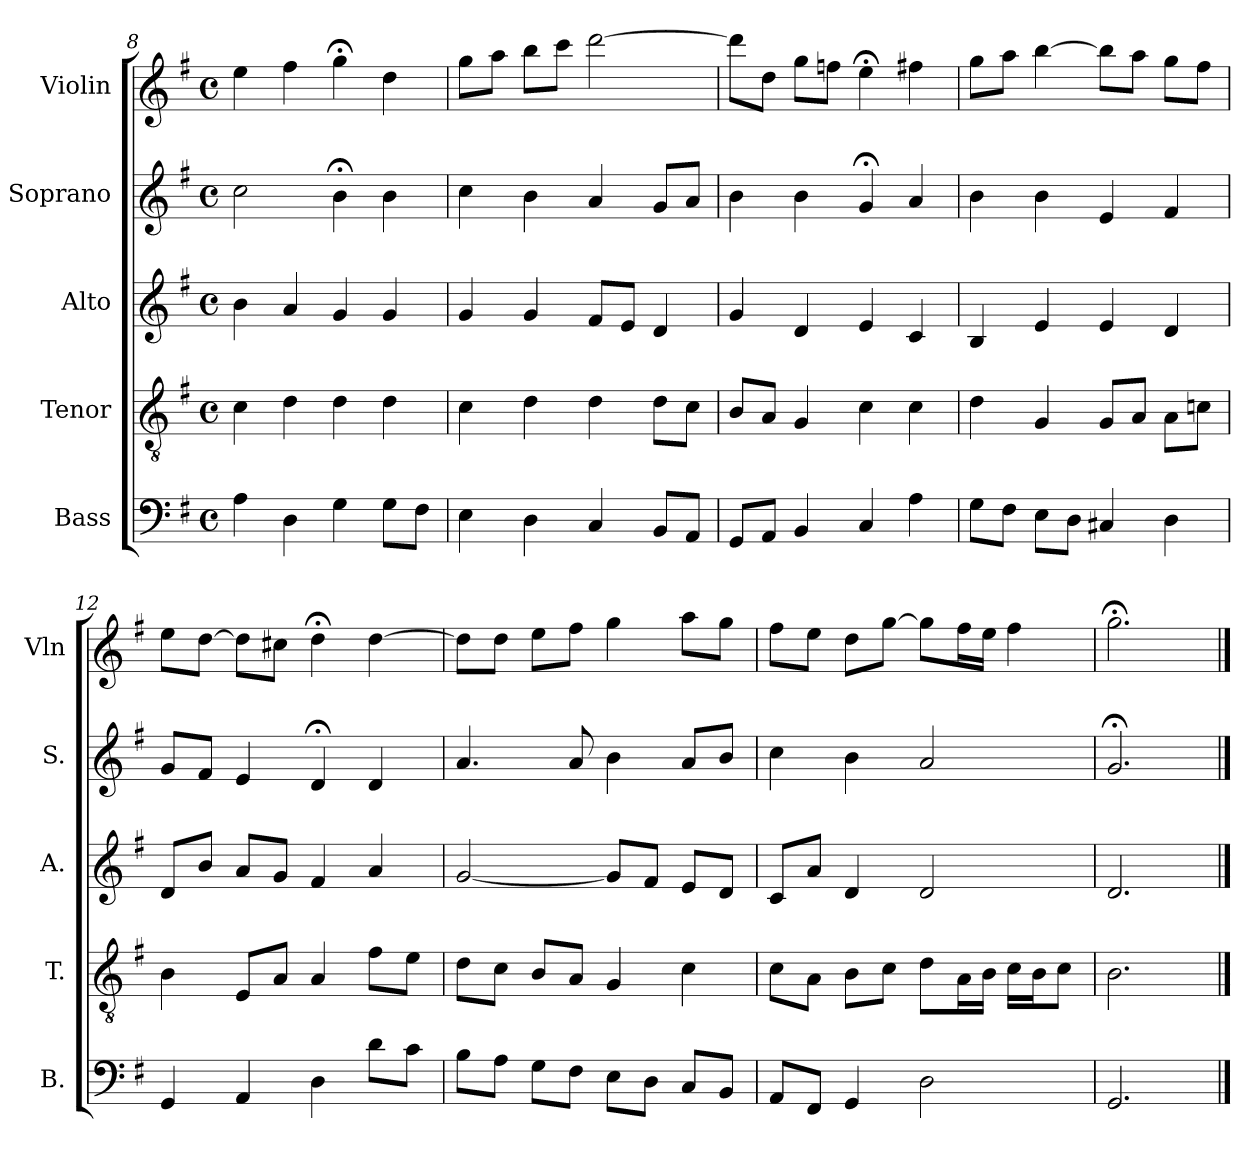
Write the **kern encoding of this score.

**kern	**kern	**kern	**kern	**kern
*part5	*part4	*part3	*part2	*part1
*staff5	*staff4	*staff3	*staff2	*staff1
*I"Bass	*I"Tenor	*I"Alto	*I"Soprano	*I"Violin
*I'B.	*I'T.	*I'A.	*I'S.	*I'Vln
!!LO:PB:g=z
*clefF4	*clefGv2	*clefG2	*clefG2	*clefG2
*k[f#]	*k[f#]	*k[f#]	*k[f#]	*k[f#]
*G:	*G:	*G:	*G:	*G:
*M4/4	*M4/4	*M4/4	*M4/4	*M4/4
*met(c)	*met(c)	*met(c)	*met(c)	*met(c)
=8	=8	=8	=8	=8
4A\	4c\	4b\	2cc\	4ee\
4D\	4d\	4a/	.	4ff#\
4G\	4d\	4g/	4b;<\	4gg;<\
8G\L	4d\	4g/	4b\	4dd\
8F#\J	.	.	.	.
=9	=9	=9	=9	=9
4E\	4c\	4g/	4cc\	8gg\L
.	.	.	.	8aa\J
4D\	4d\	4g/	4b\	8bb\L
.	.	.	.	8ccc\J
4C/	4d\	8f#/L	4a/	[2ddd\
.	.	8e/J	.	.
8BB/L	8d\L	4d/	8g/L	.
8AA/J	8c\J	.	8a/J	.
=10	=10	=10	=10	=10
8GG/L	8B/L	4g/	4b\	8ddd\L]
8AA/J	8A/J	.	.	8dd\J
4BB/	4G/	4d/	4b\	8gg\L
.	.	.	.	8ffn\J
4C/	4c\	4e/	4g;</	4ee;<\
4A\	4c\	4c/	4a/	4ff#X\
=11	=11	=11	=11	=11
8G\L	4d\	4B/	4b\	8gg\L
8F#\J	.	.	.	8aa\J
8E\L	4G/	4e/	4b\	[4bb\
8D\J	.	.	.	.
4C#X/	8G/L	4e/	4e/	8bb\L]
.	8A/J	.	.	8aa\J
4D\	8A\L	4d/	4f#/	8gg\L
.	8cn\J	.	.	8ff#\J
!!LO:LB:g=z
=12	=12	=12	=12	=12
4GG/	4B\	8d/L	8g/L	8ee\L
.	.	8b/J	8f#/J	[8dd\J
4AA/	8E/L	8a/L	4e/	8dd\L]
.	8A/J	8g/J	.	8cc#X\J
4D\	4A/	4f#/	4d;</	4dd;<\
8d\L	8f#\L	4a/	4d/	[4dd\
8c\J	8e\J	.	.	.
=13	=13	=13	=13	=13
8B\L	8d\L	[2g/	4.a/	8dd\L]
8A\J	8c\J	.	.	8dd\J
8G\L	8B/L	.	.	8ee\L
8F#\J	8A/J	.	8a/	8ff#\J
8E\L	4G/	8g/L]	4b\	4gg\
8D\J	.	8f#/J	.	.
8C/L	4c\	8e/L	8a/L	8aa\L
8BB/J	.	8d/J	8b/J	8gg\J
=14	=14	=14	=14	=14
8AA/L	8c\L	8c/L	4cc\	8ff#\L
8FF#/J	8A\J	8a/J	.	8ee\J
4GG/	8B\L	4d/	4b\	8dd\L
.	8c\J	.	.	[8gg\J
2D\	8d\L	2d/	2a/	8gg\L]
.	16A\L	.	.	16ff#\L
.	16B\JJ	.	.	16ee\JJ
.	16c\LL	.	.	4ff#\
.	16B\J	.	.	.
.	8c\J	.	.	.
=15	=15	=15	=15	=15
2.GG/	2.B\	2.d/	2.g;</	2.gg;<\
==	==	==	==	==
*-	*-	*-	*-	*-
